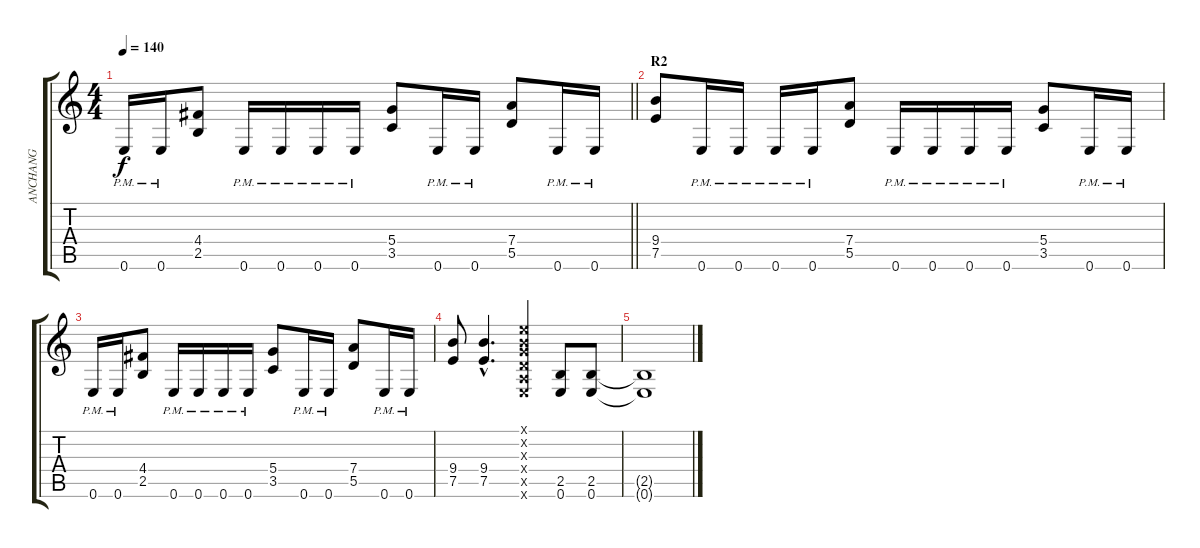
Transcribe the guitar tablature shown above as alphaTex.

\track ("ANCHANG" "ANCHANG") {instrument distortionguitar}
\staff {score tabs}
\tuning (E4 B3 G3 D3 A2 E2) {hide}
\ts (4 4)
\tempo 140
\clef g2
\barLineRight lightlight
\ks c
0.6{pm}.16{dy f} 0.6{pm}.16 (4.4 2.5).8 0.6{pm}.16 0.6{pm}.16 0.6{pm}.16 0.6{pm}.16 (5.4 3.5).8 0.6{pm}.16 0.6{pm}.16 (7.4 5.5).8 0.6{pm}.16 0.6{pm}.16 |
\section ("" "R2")
(9.4 7.5).8 0.6{pm}.16 0.6{pm}.16 0.6{pm}.16 0.6{pm}.16 (7.4 5.5).8 0.6{pm}.16 0.6{pm}.16 0.6{pm}.16 0.6{pm}.16 (5.4 3.5).8 0.6{pm}.16 0.6{pm}.16 |
0.6{pm}.16 0.6{pm}.16 (4.4 2.5).8 0.6{pm}.16 0.6{pm}.16 0.6{pm}.16 0.6{pm}.16 (5.4 3.5).8 0.6{pm}.16 0.6{pm}.16 (7.4 5.5).8 0.6{pm}.16 0.6{pm}.16 |
(9.4 7.5).8 (9.4{hac} 7.5{hac}).4{d} (0.1{x} 0.2{x} 0.3{x} 0.4{x} 0.5{x} 0.6{x}).4 (2.5 0.6).8 (2.5 0.6).8 |
(2.5{t} 0.6{t}).1
